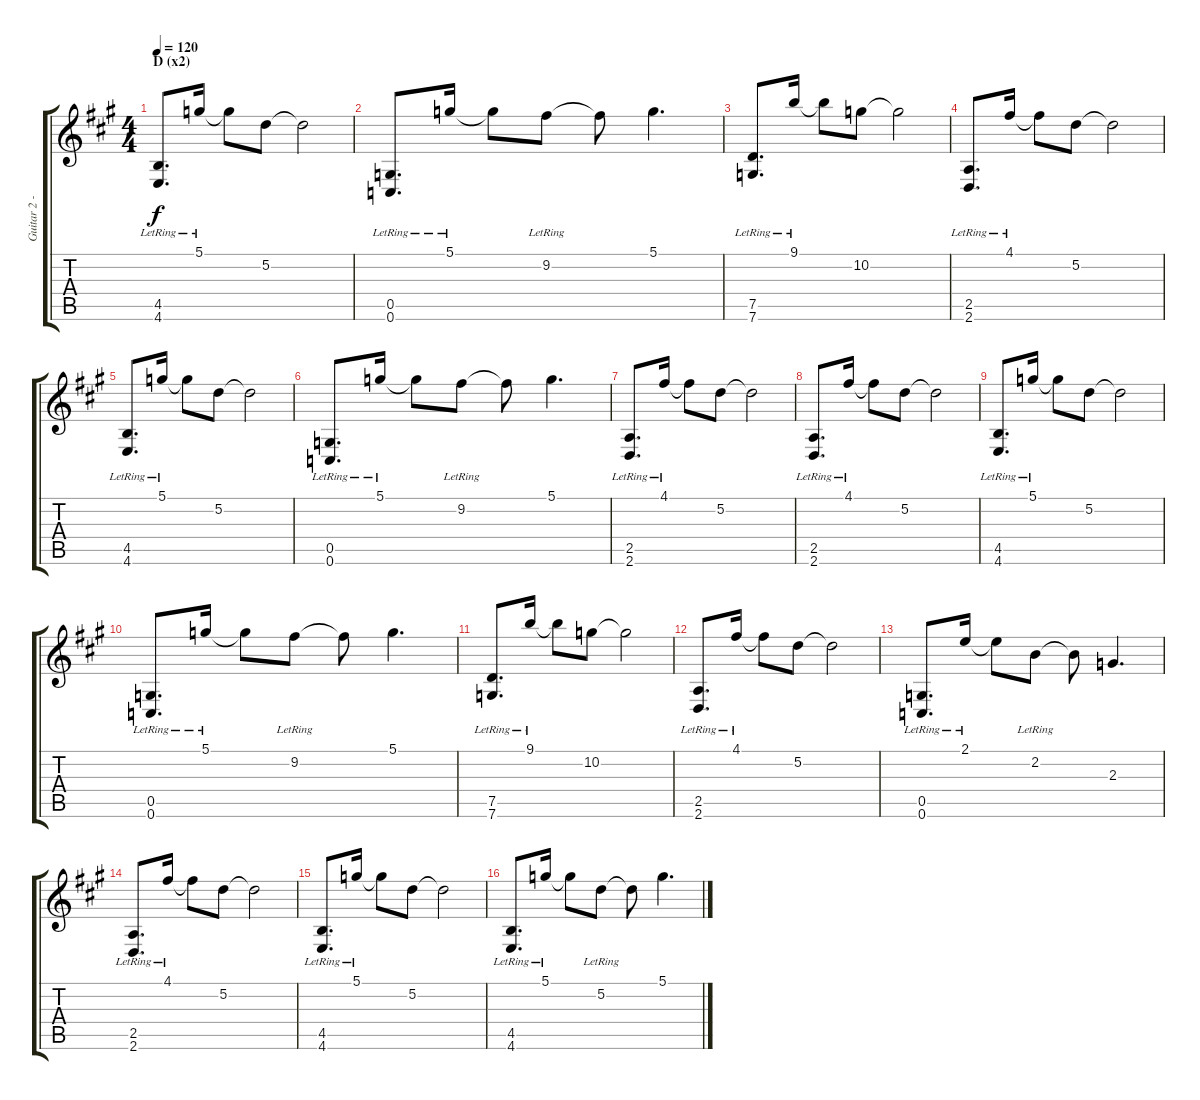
\track ("Guitar 2 - Uruha" "Guitar 2 -") {instrument overdrivenguitar}
\staff {score tabs}
\tuning (D4 A3 F3 C3 G2 C2) {hide}
\ts (4 4)
\section ("" "D (x2)")
\tempo 120
\clef g2
\ks a
(4.5{lr} 4.6{lr}).8{d dy f} 5.1{lr}.16 5.1{t}.8 5.2.8 5.2{t}.2 |
(0.5{lr} 0.6{lr}).8{d} 5.1{lr}.16 5.1{t}.8 9.2{lr}.8 9.2{t}.8 5.1.4{d} |
(7.5{lr} 7.6{lr}).8{d} 9.1{lr}.16 9.1{t}.8 10.2.8 10.2{t}.2 |
(2.5{lr} 2.6{lr}).8{d} 4.1{lr}.16 4.1{t}.8 5.2.8 5.2{t}.2 |
(4.5{lr} 4.6{lr}).8{d} 5.1{lr}.16 5.1{t}.8 5.2.8 5.2{t}.2 |
(0.5{lr} 0.6{lr}).8{d} 5.1{lr}.16 5.1{t}.8 9.2{lr}.8 9.2{t}.8 5.1.4{d} |
(2.5{lr} 2.6{lr}).8{d} 4.1{lr}.16 4.1{t}.8 5.2.8 5.2{t}.2 |
(2.5{lr} 2.6{lr}).8{d} 4.1{lr}.16 4.1{t}.8 5.2.8 5.2{t}.2 |
(4.5{lr} 4.6{lr}).8{d} 5.1{lr}.16 5.1{t}.8 5.2.8 5.2{t}.2 |
(0.5{lr} 0.6{lr}).8{d} 5.1{lr}.16 5.1{t}.8 9.2{lr}.8 9.2{t}.8 5.1.4{d} |
(7.5{lr} 7.6{lr}).8{d} 9.1{lr}.16 9.1{t}.8 10.2.8 10.2{t}.2 |
(2.5{lr} 2.6{lr}).8{d} 4.1{lr}.16 4.1{t}.8 5.2.8 5.2{t}.2 |
(0.5{lr} 0.6{lr}).8{d} 2.1{lr}.16 2.1{t}.8 2.2{lr}.8 2.2{t}.8 2.3.4{d} |
(2.5{lr} 2.6{lr}).8{d} 4.1{lr}.16 4.1{t}.8 5.2.8 5.2{t}.2 |
(4.5{lr} 4.6{lr}).8{d} 5.1{lr}.16 5.1{t}.8 5.2.8 5.2{t}.2 |
(4.5{lr} 4.6{lr}).8{d} 5.1{lr}.16 5.1{t}.8 5.2{lr}.8 5.2{t}.8 5.1.4{d}
